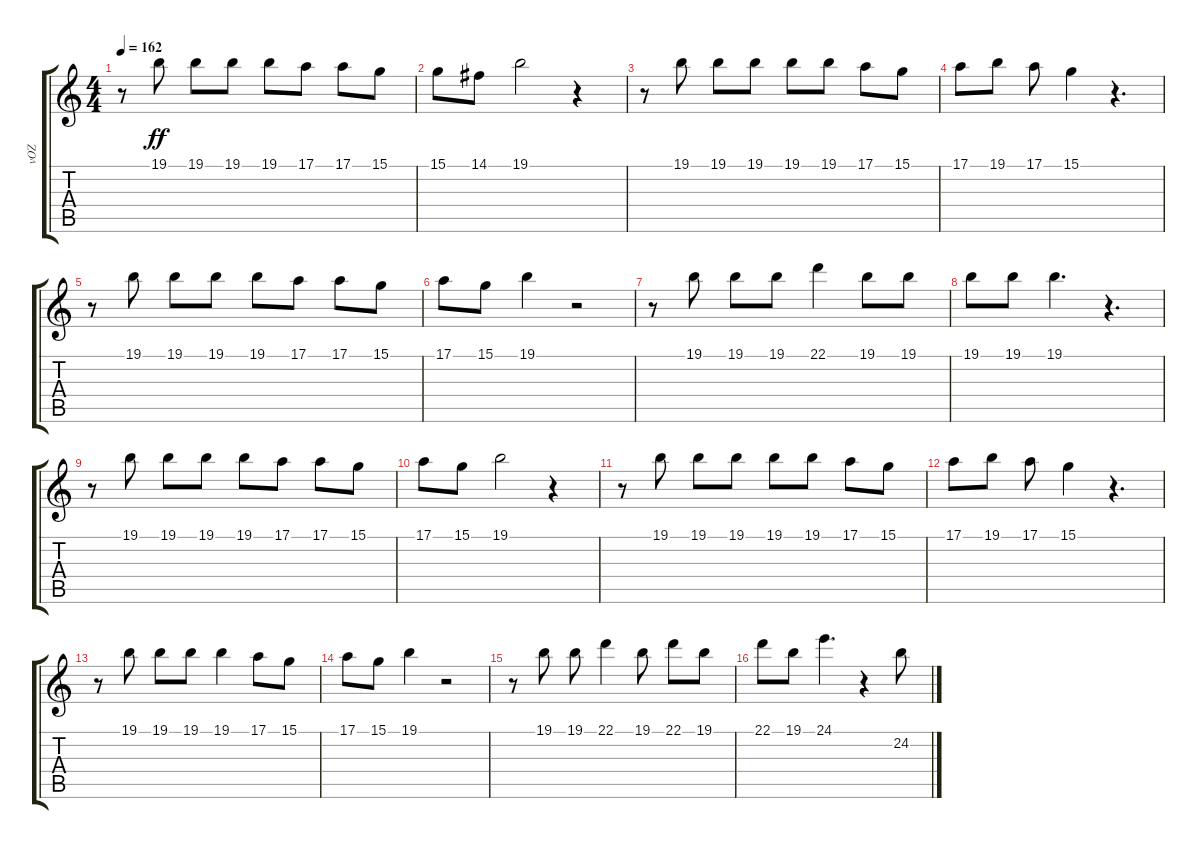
\track ("vOZ" "vOZ") {instrument lead1square}
\staff {score tabs}
\tuning (E4 B3 G3 D3 A2 E2) {hide}
\ts (4 4)
\tempo 162
\clef g2
\ks c
r.8{dy f} 19.1.8{dy ff} 19.1.8 19.1.8 19.1.8 17.1.8 17.1.8 15.1.8 |
15.1.8 14.1.8 19.1.2 r.4 |
r.8 19.1.8 19.1.8 19.1.8 19.1.8 19.1.8 17.1.8 15.1.8 |
17.1.8 19.1.8 17.1.8 15.1.4 r.4{d} |
r.8 19.1.8 19.1.8 19.1.8 19.1.8 17.1.8 17.1.8 15.1.8 |
17.1.8 15.1.8 19.1.4 r.2 |
r.8 19.1.8 19.1.8 19.1.8 22.1.4 19.1.8 19.1.8 |
19.1.8 19.1.8 19.1.4{d} r.4{d} |
r.8 19.1.8 19.1.8 19.1.8 19.1.8 17.1.8 17.1.8 15.1.8 |
17.1.8 15.1.8 19.1.2 r.4 |
r.8 19.1.8 19.1.8 19.1.8 19.1.8 19.1.8 17.1.8 15.1.8 |
17.1.8 19.1.8 17.1.8 15.1.4 r.4{d} |
r.8 19.1.8 19.1.8 19.1.8 19.1.4 17.1.8 15.1.8 |
17.1.8 15.1.8 19.1.4 r.2 |
r.8 19.1.8 19.1.8 22.1.4 19.1.8 22.1.8 19.1.8 |
22.1.8 19.1.8 24.1.4{d} r.4 24.2.8
